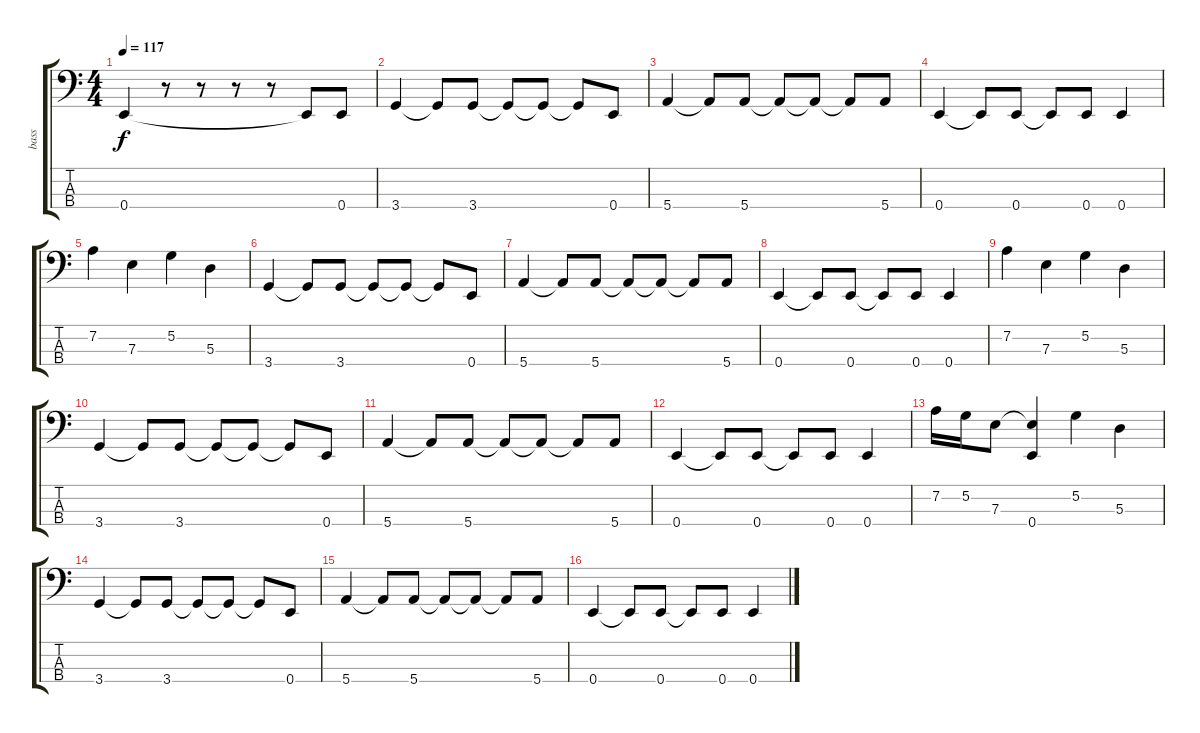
\track ("bass" "bass") {instrument electricguitarclean}
\staff {score tabs}
\tuning (G2 D2 A1 E1) {hide}
\ts (4 4)
\tempo 117
\clef f4
\ks c
0.4.4{dy f} r.8 r.8 r.8 r.8 0.4{t}.8 0.4.8 |
3.4.4 3.4{t}.8 3.4.8 3.4{t}.8 3.4{t}.8 3.4{t}.8 0.4.8 |
5.4.4 5.4{t}.8 5.4.8 5.4{t}.8 5.4{t}.8 5.4{t}.8 5.4.8 |
0.4.4 0.4{t}.8 0.4.8 0.4{t}.8 0.4.8 0.4.4 |
7.2.4 7.3.4 5.2.4 5.3.4 |
3.4.4 3.4{t}.8 3.4.8 3.4{t}.8 3.4{t}.8 3.4{t}.8 0.4.8 |
5.4.4 5.4{t}.8 5.4.8 5.4{t}.8 5.4{t}.8 5.4{t}.8 5.4.8 |
0.4.4 0.4{t}.8 0.4.8 0.4{t}.8 0.4.8 0.4.4 |
7.2.4 7.3.4 5.2.4 5.3.4 |
3.4.4 3.4{t}.8 3.4.8 3.4{t}.8 3.4{t}.8 3.4{t}.8 0.4.8 |
5.4.4 5.4{t}.8 5.4.8 5.4{t}.8 5.4{t}.8 5.4{t}.8 5.4.8 |
0.4.4 0.4{t}.8 0.4.8 0.4{t}.8 0.4.8 0.4.4 |
7.2.16 5.2.16 7.3.8 (7.3{t} 0.4).4 5.2.4 5.3.4 |
3.4.4 3.4{t}.8 3.4.8 3.4{t}.8 3.4{t}.8 3.4{t}.8 0.4.8 |
5.4.4 5.4{t}.8 5.4.8 5.4{t}.8 5.4{t}.8 5.4{t}.8 5.4.8 |
0.4.4 0.4{t}.8 0.4.8 0.4{t}.8 0.4.8 0.4.4
